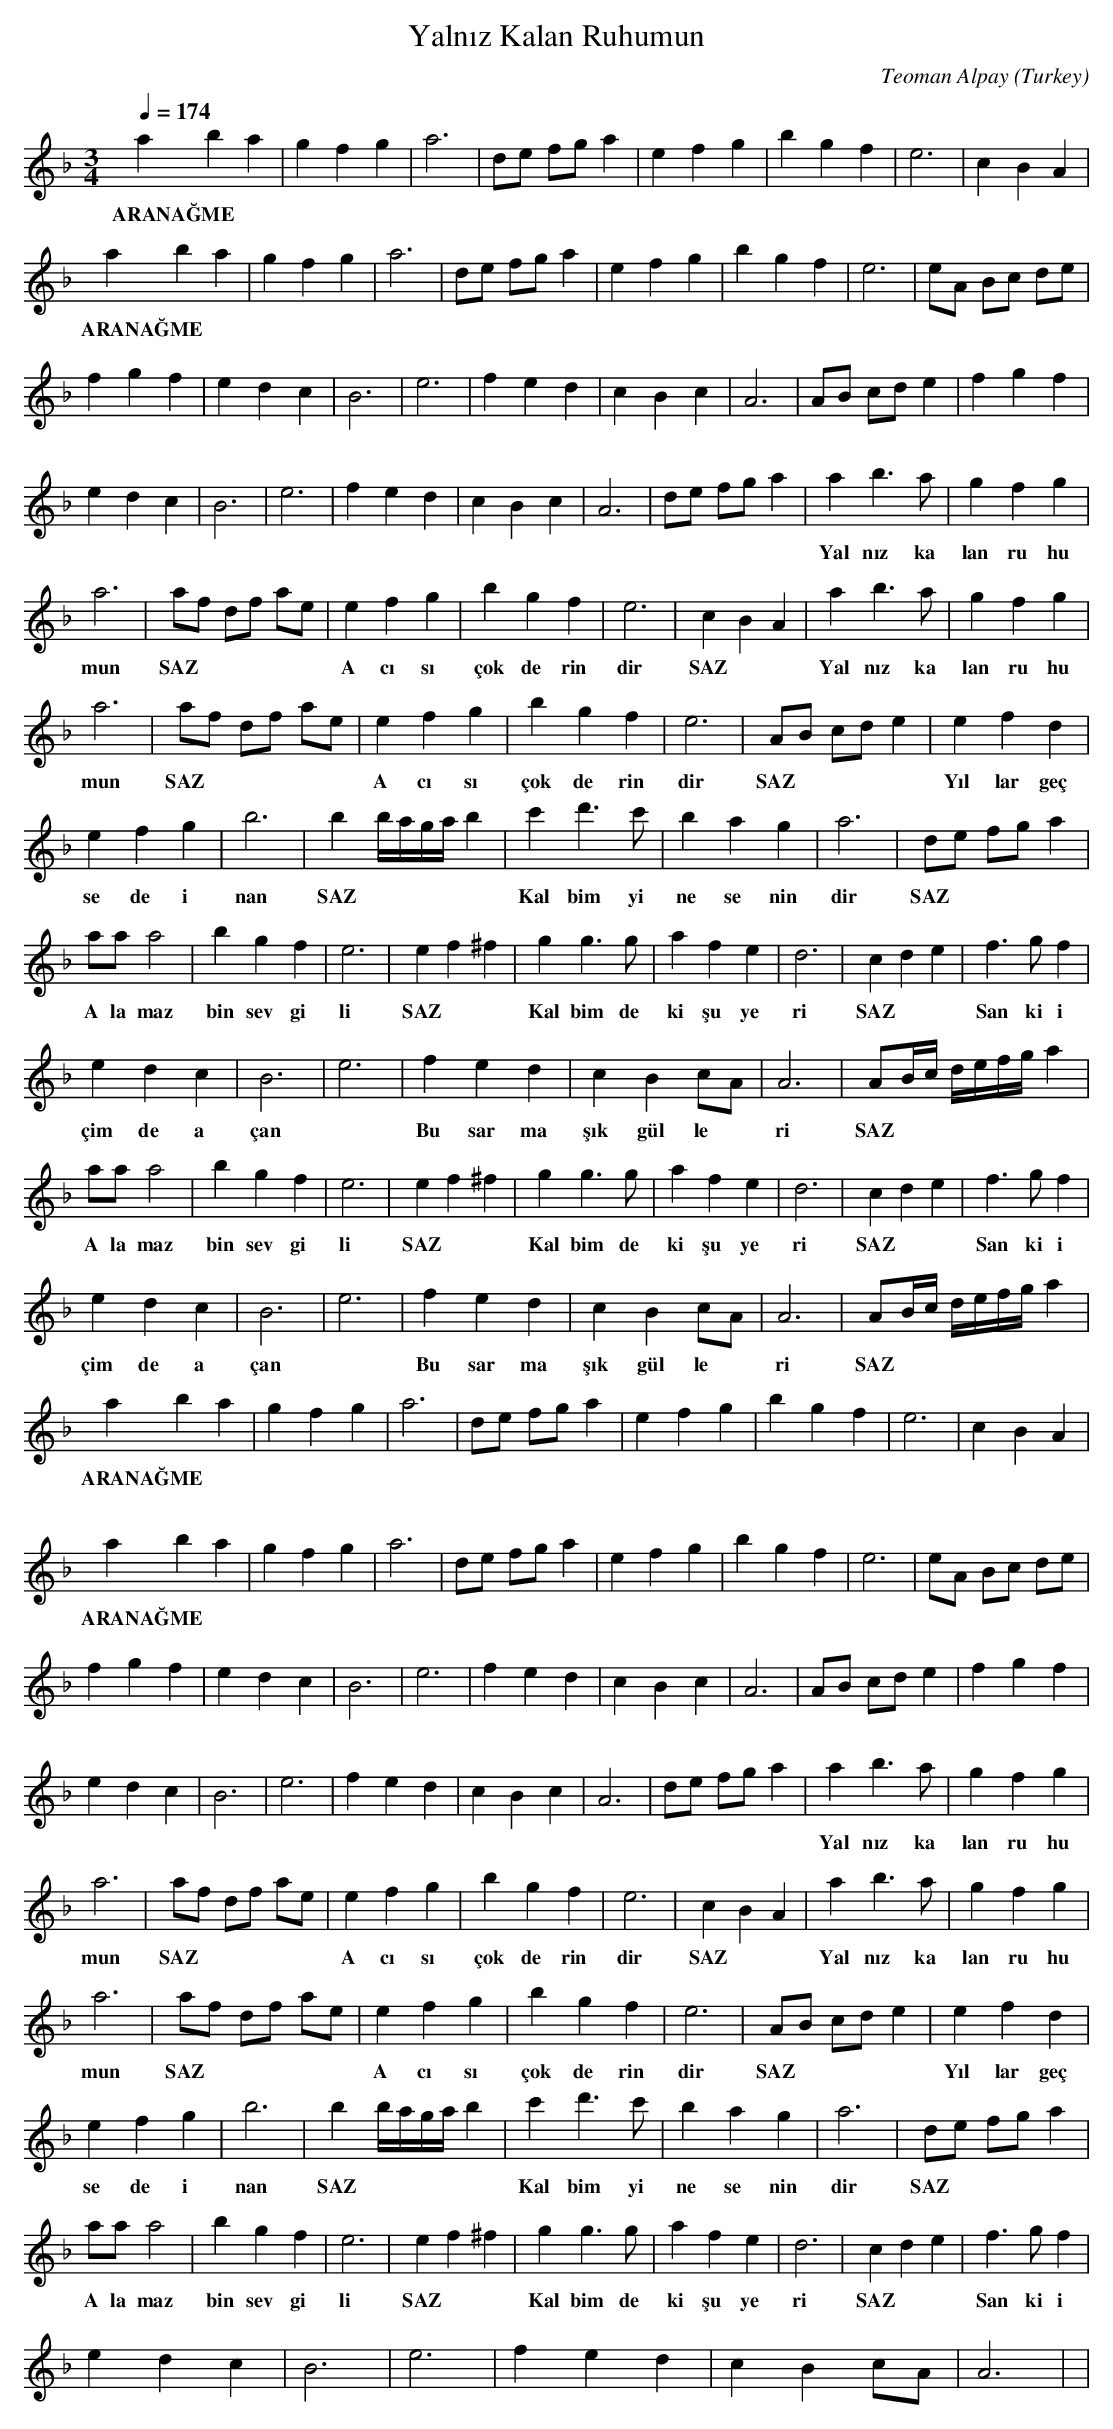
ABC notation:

X:1
T: Yalnız Kalan Ruhumun
C: Teoman Alpay
O: Turkey
M: 3/4
L: 1/16
K: C _B
Q: 1/4=174
a4 b4 a4  | g4 f4 g4  | a12  | d2e2 f2g2 a4  | \
w:  ARANAĞME  |   |   |   |
e4 f4 g4  | b4 g4 f4  | e12  | c4 B4 A4  |
w:   |   |   |   |
a4 b4 a4  | g4 f4 g4  | a12  | d2e2 f2g2 a4  | \
w:  ARANAĞME  |   |   |   |
e4 f4 g4  | b4 g4 f4  | e12  | e2A2 B2c2 d2e2  |
w:   |   |   |   |
f4 g4 f4  | e4 d4 c4  | B12  | e12  | f4 e4 d4  | \
w:   |   |   |   |   |
c4 B4 c4  | A12  | A2B2 c2d2 e4  | f4 g4 f4  |
w:   |   |   |   |
e4 d4 c4  | B12  | e12  | f4 e4 d4  | c4 B4 c4  | A12  | \
w:   |   |   |   |   |   |
d2e2 f2g2 a4  | a4 b6a2  | g4 f4 g4  |
w:   |  Yal nız  ka  |  lan  ru hu  |
a12  | a2f2 d2f2 a2e2  | e4 f4 g4  | b4 g4 f4  | e12  | \
w:  mun    |  SAZ  |  A cı sı   |  çok  de rin  |  dir    |
c4 B4 A4  | a4 b6a2  | g4 f4 g4  |
w:  SAZ  |  Yal nız  ka  |  lan  ru hu  |
a12  | a2f2 d2f2 a2e2  | e4 f4 g4  | b4 g4 f4  | e12  | \
w:  mun    |  SAZ  |  A cı sı   |  çok  de rin  |  dir    |
A2B2 c2d2 e4  | e4 f4 d4  |
w:  SAZ  |  Yıl lar  geç  |
e4 f4 g4  | b12  | b4 baga b4  | c'4 d'6c'2  | \
w:  se  de  i  |  nan    |  SAZ  |  Kal bim  yi  |
b4 a4 g4  | a12  | d2e2 f2g2 a4  |
w:  ne  se nin  |  dir    |  SAZ  |
a2a2 a8  | b4 g4 f4  | e12  | e4 f4 ^f4  | \
w:  A la maz   |  bin  sev gi  |  li    |  SAZ  |
g4 g6g2  | a4 f4 e4  | d12  | c4 d4 e4  | f6g2 f4  |
w:  Kal bim de  |  ki  şu  ye  |  ri    |  SAZ  |  San ki  i  |
e4 d4 c4  | B12  | e12  | f4 e4 d4  | c4 B4 c2A2  | A12  | \
w:  çim de  a  |  çan    |   |  Bu  sar ma  |  şık  gül le  |  ri    |
A2Bc defg a4  |
w:  SAZ  |
a2a2 a8  | b4 g4 f4  | e12  | e4 f4 ^f4  | \
w:  A la maz   |  bin  sev gi  |  li    |  SAZ  |
g4 g6g2  | a4 f4 e4  | d12  | c4 d4 e4  | f6g2 f4  |
w:  Kal bim de  |  ki  şu  ye  |  ri    |  SAZ  |  San ki  i  |
e4 d4 c4  | B12  | e12  | f4 e4 d4  | c4 B4 c2A2  | A12  | \
w:  çim de  a  |  çan    |   |  Bu  sar ma  |  şık  gül le  |  ri    |
A2Bc defg a4  |
w:  SAZ  |
a4 b4 a4  | g4 f4 g4  | a12  | d2e2 f2g2 a4  | \
w:  ARANAĞME  |   |   |   |
e4 f4 g4  | b4 g4 f4  | e12  | c4 B4 A4  |
w:   |   |   |   |
a4 b4 a4  | g4 f4 g4  | a12  | d2e2 f2g2 a4  | \
w:  ARANAĞME  |   |   |   |
e4 f4 g4  | b4 g4 f4  | e12  | e2A2 B2c2 d2e2  |
w:   |   |   |   |
f4 g4 f4  | e4 d4 c4  | B12  | e12  | f4 e4 d4  | \
w:   |   |   |   |   |
c4 B4 c4  | A12  | A2B2 c2d2 e4  | f4 g4 f4  |
w:   |   |   |   |
e4 d4 c4  | B12  | e12  | f4 e4 d4  | c4 B4 c4  | A12  | \
w:   |   |   |   |   |   |
d2e2 f2g2 a4  | a4 b6a2  | g4 f4 g4  |
w:   |  Yal nız  ka  |  lan  ru hu  |
a12  | a2f2 d2f2 a2e2  | e4 f4 g4  | b4 g4 f4  | e12  | \
w:  mun    |  SAZ  |  A cı sı   |  çok  de rin  |  dir    |
c4 B4 A4  | a4 b6a2  | g4 f4 g4  |
w:  SAZ  |  Yal nız  ka  |  lan  ru hu  |
a12  | a2f2 d2f2 a2e2  | e4 f4 g4  | b4 g4 f4  | e12  | \
w:  mun    |  SAZ  |  A cı sı   |  çok  de rin  |  dir    |
A2B2 c2d2 e4  | e4 f4 d4  |
w:  SAZ  |  Yıl lar  geç  |
e4 f4 g4  | b12  | b4 baga b4  | c'4 d'6c'2  | \
w:  se  de  i  |  nan    |  SAZ  |  Kal bim  yi  |
b4 a4 g4  | a12  | d2e2 f2g2 a4  |
w:  ne  se nin  |  dir    |  SAZ  |
a2a2 a8  | b4 g4 f4  | e12  | e4 f4 ^f4  | \
w:  A la maz   |  bin  sev gi  |  li    |  SAZ  |
g4 g6g2  | a4 f4 e4  | d12  | c4 d4 e4  | f6g2 f4  |
w:  Kal bim de  |  ki  şu  ye  |  ri    |  SAZ  |  San ki  i  |
e4 d4 c4  | B12  | e12  | f4 e4 d4  | c4 B4 c2A2  | A12  | |
